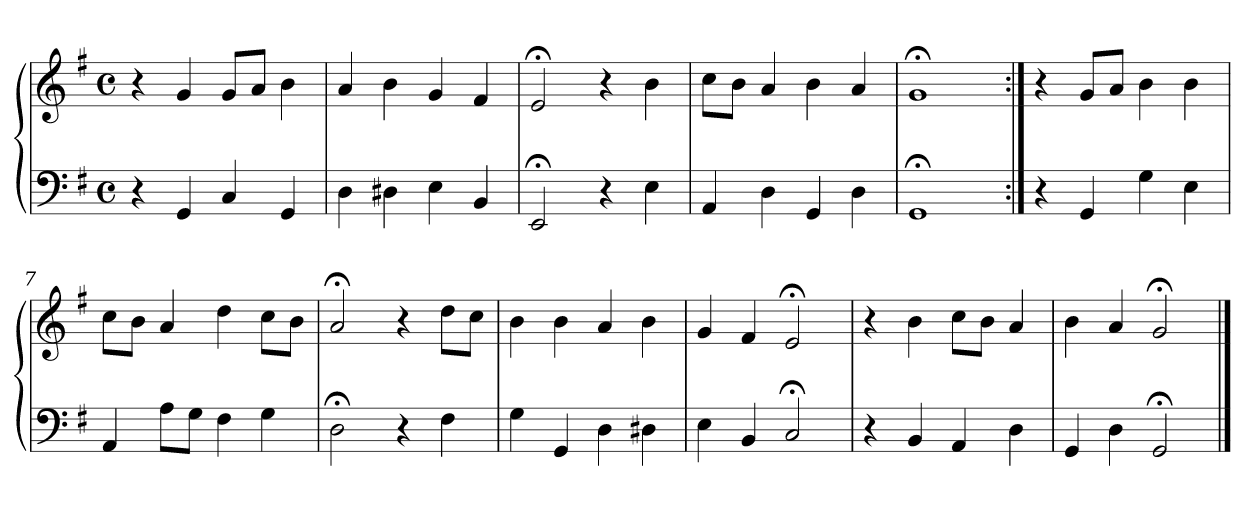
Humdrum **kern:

**kern	**kern
*part1	*part1
*staff2	*staff1
*clefF4	*clefG2
*k[f#]	*k[f#]
*M4/4	*M4/4
*met(c)	*met(c)
=1	=1
4r	4r
4GG	4g
4C	8gL
.	8aJ
4GG	4b
=2	=2
4D	4a
4D#X	4b
4E	4g
4BB	4f#
=3	=3
2EE;<	2e;<
4r	4r
4E	4b
=4	=4
4AA	8ccL
.	8bJ
4D	4a
4GG	4b
4D	4a
=5	=5
1GG;<	1g;<
=6:|!	=6:|!
4r	4r
4GG	8gL
.	8aJ
4G	4b
4E	4b
=7	=7
4AA	8ccL
.	8bJ
8AL	4a
8GJ	.
4F#	4dd
4G	8ccL
.	8bJ
!!LO:LB:g=z
=8	=8
2D;<	2a;<
4r	4r
4F#	8ddL
.	8ccJ
=9	=9
4G	4b
4GG	4b
4D	4a
4D#X	4b
=10	=10
4E	4g
4BB	4f#
2C;<	2e;<
=11	=11
4r	4r
4BB	4b
4AA	8ccL
.	8bJ
4D	4a
=12	=12
4GG	4b
4D	4a
2GG;<	2g;<
==	==
*-	*-
